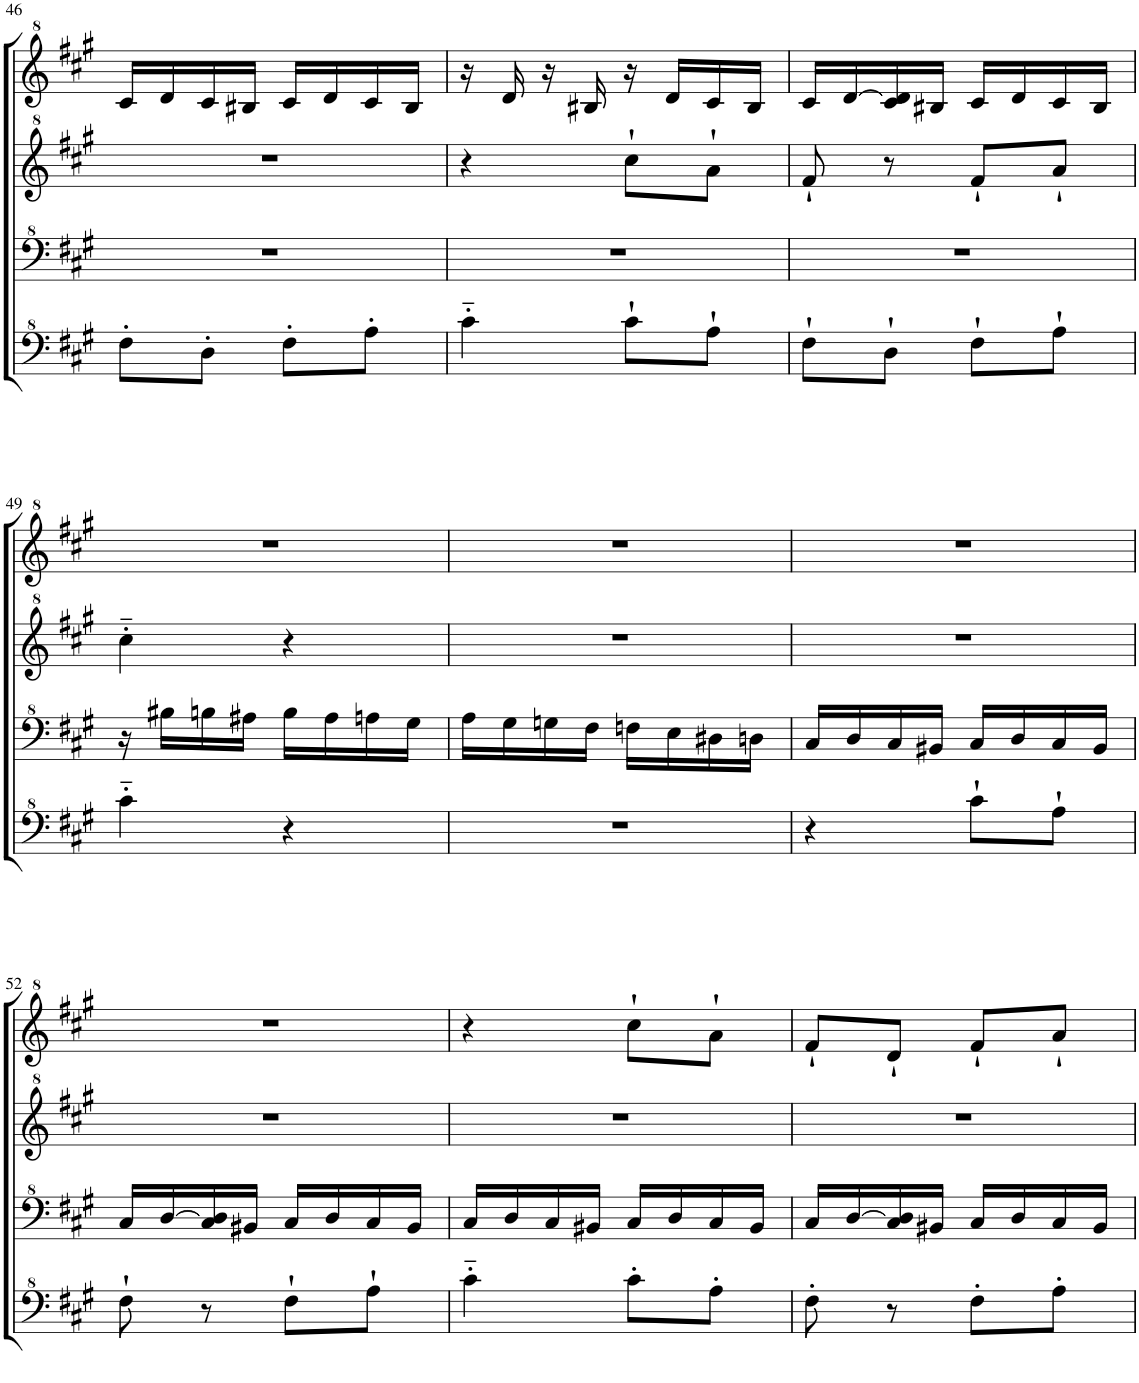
**kern	**kern	**kern	**kern
*part1	*part1	*part1	*part1
*staff4	*staff3	*staff2	*staff1
*I"Model III	*	*	*
!!LO:PB:g=z
*clefF^4	*clefF^4	*clefG^2	*clefG^2
*k[f#c#g#]	*k[f#c#g#]	*k[f#c#g#]	*k[f#c#g#]
*M2/4	*M2/4	*M2/4	*M2/4
=46	=46	=46	=46
8f#'\L	2r	2r	16cc#/LL
.	.	.	16dd/
8d'\J	.	.	16cc#/
.	.	.	16b#X/JJ
8f#'\L	.	.	16cc#/LL
.	.	.	16dd/
8a'\J	.	.	16cc#/
.	.	.	16b#/JJ
=47	=47	=47	=47
4cc#'~\	2r	4r	16r
.	.	.	16dd/
.	.	.	16r
.	.	.	16b#X/
8cc#`\L	.	8ccc#`\L	16r
.	.	.	16dd/LL
8a`\J	.	8aa`\J	16cc#/
.	.	.	16b#/JJ
=48	=48	=48	=48
8f#`\L	2r	8ff#`/	16cc#/LL
.	.	.	[>16dd/
8d`\J	.	8r	16cc#/ 16dd/]
.	.	.	16b#X/JJ
8f#`\L	.	8ff#`/L	16cc#/LL
.	.	.	16dd/
8a`\J	.	8aa`/J	16cc#/
.	.	.	16b#/JJ
!!LO:LB:g=z
=49	=49	=49	=49
4cc#'~\	16r	4ccc#'~\	2r
.	16b#X\LL	.	.
.	16bn\	.	.
.	16a#X\JJ	.	.
4r	16b\LL	4r	.
.	16a#\	.	.
.	16an\	.	.
.	16g#\JJ	.	.
=50	=50	=50	=50
2r	16a\LL	2r	2r
.	16g#\	.	.
.	16gn\	.	.
.	16f#\JJ	.	.
.	16fn\LL	.	.
.	16e\	.	.
.	16d#X\	.	.
.	16dn\JJ	.	.
=51	=51	=51	=51
4r	16c#/LL	2r	2r
.	16d/	.	.
.	16c#/	.	.
.	16B#X/JJ	.	.
8cc#`\L	16c#/LL	.	.
.	16d/	.	.
8a`\J	16c#/	.	.
.	16B#/JJ	.	.
!!LO:LB:g=z
=52	=52	=52	=52
8f#`\	16c#/LL	2r	2r
.	[>16d/	.	.
8r	16c#/ 16d/]	.	.
.	16B#X/JJ	.	.
8f#`\L	16c#/LL	.	.
.	16d/	.	.
8a`\J	16c#/	.	.
.	16B#/JJ	.	.
=53	=53	=53	=53
4cc#'~\	16c#/LL	2r	4r
.	16d/	.	.
.	16c#/	.	.
.	16B#X/JJ	.	.
8cc#'\L	16c#/LL	.	8ccc#`\L
.	16d/	.	.
8a'\J	16c#/	.	8aa`\J
.	16B#/JJ	.	.
=54	=54	=54	=54
8f#'\	16c#/LL	2r	8ff#`/L
.	[>16d/	.	.
8r	16c#/ 16d/]	.	8dd`/J
.	16B#X/JJ	.	.
8f#'\L	16c#/LL	.	8ff#`/L
.	16d/	.	.
8a'\J	16c#/	.	8aa`/J
.	16B#/JJ	.	.
=	=	=	=
*-	*-	*-	*-
